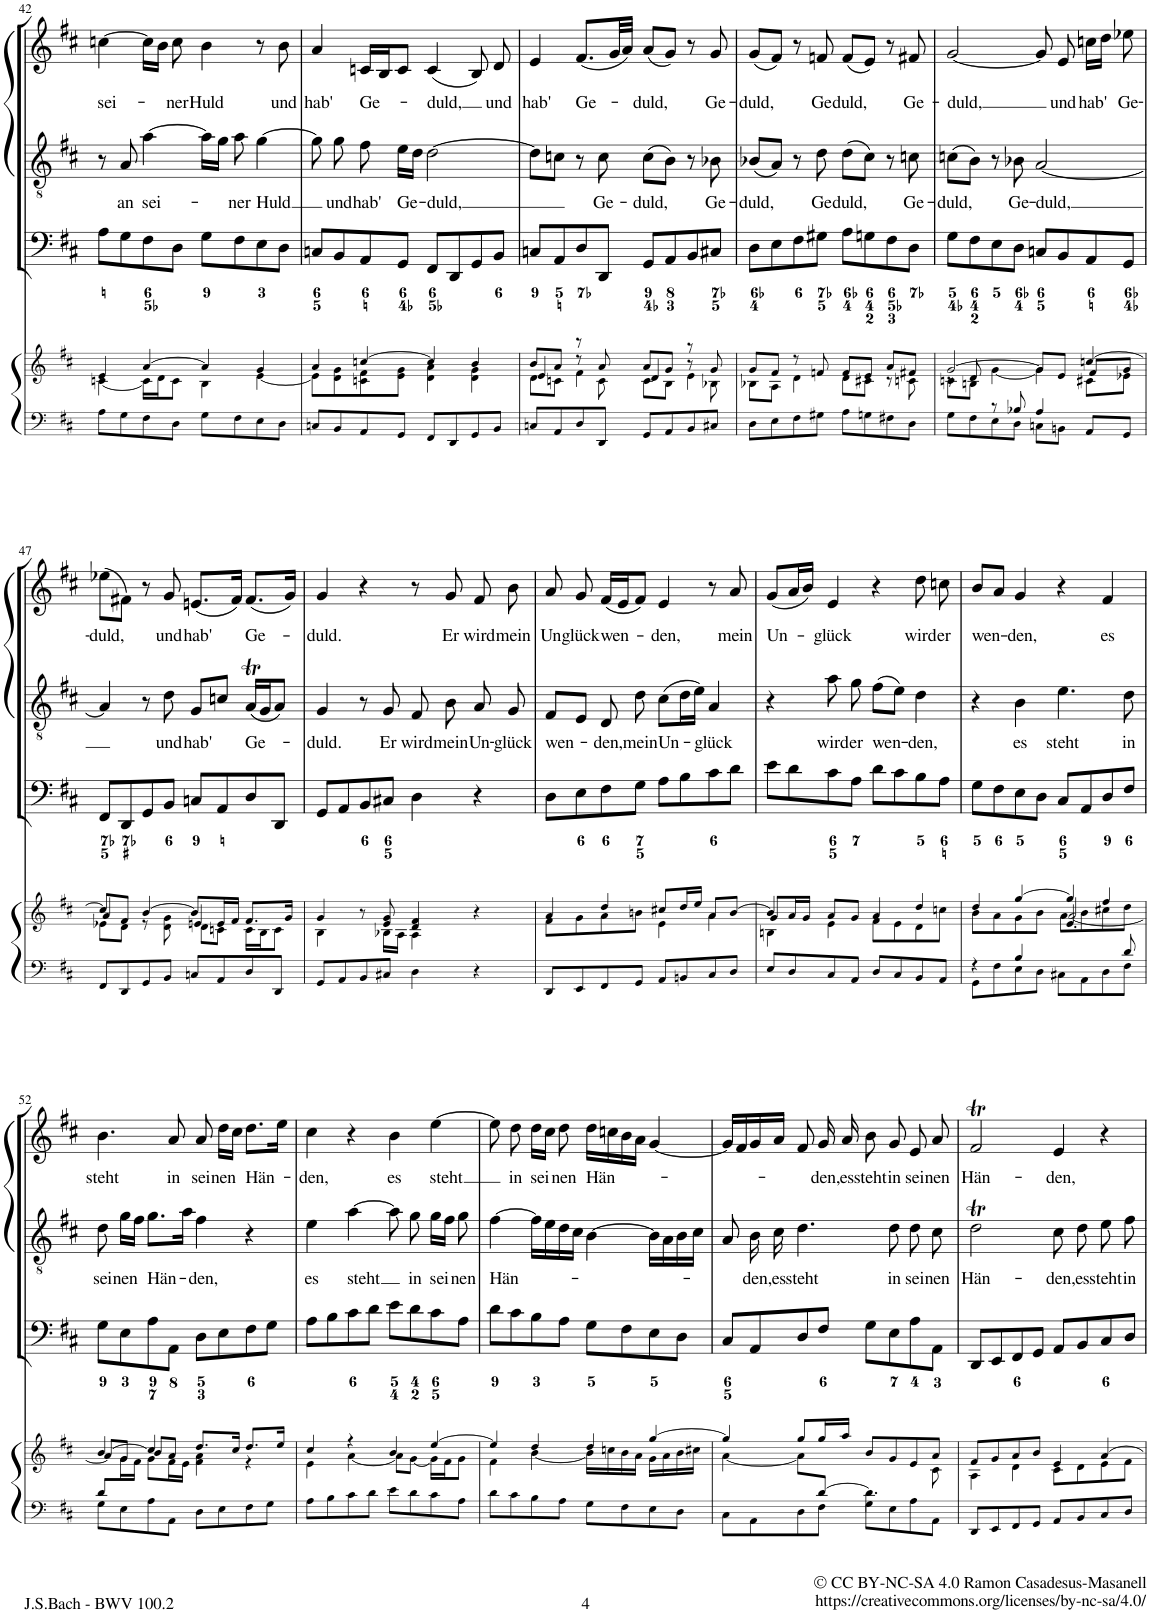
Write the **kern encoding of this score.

**kern	**kern	**kern	**kern	**text	**kern	**text
*part4	*part4	*part3	*part2	*part2	*part1	*part1
*staff5	*staff4	*staff3	*staff2	*staff2	*staff1	*staff1
*I"Piano reduction	*	*I"Organo e Continuo	*I"Tenore	*	*I"Alto	*
*I'Pno	*	*	*	*	*	*
!!LO:PB:g=z
*clefF4	*clefG2	*clefF4	*clefGv2	*	*clefG2	*
*k[f#c#]	*k[f#c#]	*k[f#c#]	*k[f#c#]	*	*k[f#c#]	*
*M4/4	*M4/4	*M4/4	*M4/4	*	*M4/4	*
*met(c)	*met(c)	*met(c)	*met(c)	*	*met(c)	*
=42	=42	=42	=42	=42	=42	=42
*	*^	*	*	*	*	*
!	!	!	!	!	!	!	!LO:LY:b
8A\L	4e/	[4cn\	8A\L	8r	.	[4ccn\	sei-
!	!	!	!	!	!LO:LY:b	!	!
8G\	.	.	8G\	8A/	an	.	.
!	!	!	!	!	!LO:LY:b	!	!
8F#\	[4a/	16c\LL]	8F#\	[4a\	sei-	16cc\LL]	.
.	.	16d\J	.	.	.	16b\JJ	.
!	!	!	!	!	!	!	!LO:LY:b
8D\J	.	8c\J	8D\J	.	.	8cc\	-ner
!	!	!	!	!	!	!	!LO:LY:b
8G\L	4a/]	4B\	8G\L	16a\LL]	.	4b\	Huld
.	.	.	.	16g\JJ	.	.	.
!	!	!	!	!	!LO:LY:b	!	!
8F#\	.	.	8F#\	8a\	-ner	.	.
!	!	!	!	!	!LO:LY:b	!	!
8E\	4g/	[4e\	8E\	[4g\	Huld	8r	.
!	!	!	!	!	!	!	!LO:LY:b
8D\J	.	.	8D\J	.	.	8b\	und
=43	=43	=43	=43	=43	=43	=43	=43
!	!	!	!	!	!	!	!LO:LY:b
8Cn/L	4a/	8e\L]	8Cn/L	8g\]	.	4a/	hab'
!	!	!	!	!	!LO:LY:b	!	!
8BB/	.	8d\ 8g\	8BB/	8g\	und	.	.
!	!	!	!	!	!LO:LY:b	!	!LO:LY:b
8AA/	[4ccn/	8cn\ 8f#\	8AA/	8f#\	hab'	16cn/LL	Ge-
.	.	.	.	.	.	16B/J	.
!	!	!	!	!	!LO:LY:b	!	!
8GG/J	.	8e\ 8g\J	8GG/J	16e\LL	Ge-	8c/J	.
.	.	.	.	16d\JJ	.	.	.
!	!	!	!	!	!LO:LY:b	!	!LO:LY:b
8FF#/L	4cc/]	4d\ 4a\	8FF#/L	[2d\	-duld,	(4c/	-duld,
8DD/	.	.	8DD/	.	.	.	.
8GG/	4b/	4d\ 4g\	8GG/	.	.	8B/)	.
!	!	!	!	!	!	!	!LO:LY:b
8BB/J	.	.	8BB/J	.	.	8d/	und
=44	=44	=44	=44	=44	=44	=44	=44
*	*	*^	*	*	*	*	*
!	!	!	!	!	!	!	!	!LO:LY:b
8Cn/L	8b/L	8d\L	4e/	8Cn/L	8d\L]	.	4e/	hab'
8AA/	8a/J	8cn\J	.	8AA/	8cn\J	.	.	.
!	!	!	!	!	!	!	!	!LO:LY:b
8D/	8r	8r	4f#\	8D/	8r	.	(8.f#/L	Ge-
!	!	!	!	!	!	!LO:LY:b	!	!
8DD/J	8a/	8c\	.	8DD/J	8c\	Ge-	.	.
.	.	.	.	.	.	.	32g/LL	.
.	.	.	.	.	.	.	32a/JJJ)	.
!	!	!	!	!	!	!LO:LY:b	!	!LO:LY:b
8GG/L	8a/L	8c\L	4d/	8GG/L	(8c\L	-duld,	(8a/L	-duld,
8AA/	8g/J	8B\J	.	8AA/	8B\J)	.	8g/J)	.
8BB/	8r	8r	4e\	8BB/	8r	.	8r	.
!	!	!	!	!	!	!LO:LY:b	!	!LO:LY:b
8C#X/J	8g/	8B-X\	.	8C#X/J	8B-X\	Ge-	8g/	Ge-
*	*	*v	*v	*	*	*	*	*
=45	=45	=45	=45	=45	=45	=45	=45
!	!	!	!	!	!LO:LY:b	!	!LO:LY:b
8D\L	8g/L	8B-X\L	8D\L	(8B-X/L	-duld,	(8g/L	-duld,
8E\	8f#/J	8A\J	8E\	8A/J)	.	8f#/J)	.
8F#\	8r	4d\	8F#\	8r	.	8r	.
!	!	!	!	!	!LO:LY:b	!	!LO:LY:b
8G#X\J	8fn/	.	8G#X\J	8d\	Ge-	8fn/	Ge-
!	!	!	!	!	!LO:LY:b	!	!LO:LY:b
8A\L	8f/L	8d\L	8A\L	(8d\L	-duld,	(8f/L	-duld,
8Gn\	8e/J	8c#X\J	8Gn\	8c#\J)	.	8e/J)	.
8F#X\	8a/L	8r	8F#\	8r	.	8r	.
!	!	!	!	!	!LO:LY:b	!	!LO:LY:b
8D\J	8f#X/J	8cn\	8D\J	8cn\	Ge-	8f#X/	Ge-
=46	=46	=46	=46	=46	=46	=46	=46
*^	*	*^	*	*	*	*	*
!	!	!	!	!	!	!	!LO:LY:b	!	!LO:LY:b
4ryy	8G\L	[2g/	8r	8cn\L	8G\L	(8cn\L	-duld,	[2g/	-duld,
.	8F#\	.	8d/	8Bn\J	8F#\	8B\J)	.	.	.
8r	8E\	.	[4g\	2ryy	8E\	8r	.	.	.
!	!	!	!	!	!	!	!LO:LY:b	!	!
8B-X/	8D\J	.	.	.	8D\J	8B-X\	Ge-	.	.
!	!	!	!	!	!	!	!LO:LY:b	!	!
4A/	8Cn\L	8g/L]	4g\]	.	8Cn/L	[2A/	-duld,	8g/]	.
!	!	!	!	!	!	!	!	!	!LO:LY:b
.	8BBn\J	8e/J	.	.	8BB/	.	.	8e/	und
!	!	!	!	!	!	!	!	!	!LO:LY:b
4ryy	8AA/L	[4ccn/	8f#/L	8c#X\L	8AA/	.	.	16ccn\LL	hab'
.	.	.	.	.	.	.	.	16dd\JJ	.
!	!	!	!	!	!	!	!	!	!LO:LY:b
.	8GG/J	.	8g/J	8e-X\J	8GG/J	.	.	8ee-X\	Ge-
!!LO:LB:g=z
=47	=47	=47	=47	=47	=47	=47	=47	=47	=47
!	!	!	!	!	!	!	!	!	!LO:LY:b
*v	*v	*	*	*	*	*	*	*	*
8FF#/L	8cc/L]	8e-X\L	4a/	8FF#/L	4A/]	.	(8ee-X\L	-duld,
8DD/	8f#/J	8d\J	.	8DD/	.	.	8f#X\J)	.
8GG/	[4b/	8r	4ryy	8GG/	8r	.	8r	.
!	!	!	!	!	!	!LO:LY:b	!	!LO:LY:b
8BB/J	.	8d\ 8g\	.	8BB/J	8d\	und	8g/	und
!	!	!	!	!	!	!LO:LY:b	!	!LO:LY:b
8Cn/L	8b/L]	8d\L	4en/	8Cn/L	8G/L	hab'	(8.en/L	hab'
8AA/	16e/L	8cn\J	.	8AA/	8cn/J	.	.	.
.	16f#/JJ	.	.	.	.	.	16f#/Jk)	.
!	!	!	!	!	!	!LO:LY:b	!	!LO:LY:b
8D/	8.f#/L	16c\LL	4ryy	8D/	(16AT/LL	Ge-	(8.f#/L	Ge-
.	.	16B\J	.	.	16G/J	.	.	.
8DD/J	.	8c\J	.	8DD/J	8A/J)	.	.	.
.	16g/Jk	.	.	.	.	.	16g/Jk)	.
*	*	*v	*v	*	*	*	*	*
=48	=48	=48	=48	=48	=48	=48	=48
!	!	!	!	!	!LO:LY:b	!	!LO:LY:b
8GG/L	4g/	4B\	8GG/L	4G/	-duld.	4g/	-duld.
8AA/	.	.	8AA/	.	.	.	.
8BB/	8r	8ryy	8BB/	8r	.	4r	.
!	!	!	!	!	!LO:LY:b	!	!
8C#X/J	8e/ 8g/	16B-X\LL	8C#X/J	8G/	Er	.	.
.	.	16A\JJ	.	.	.	.	.
!	!	!	!	!	!LO:LY:b	!	!
4D\	4d/ 4f#/	4A\	4D\	8F#/	wird	8r	.
!	!	!	!	!	!LO:LY:b	!	!LO:LY:b
.	.	.	.	8B\	mein	8g/	Er
!	!	!	!	!	!LO:LY:b	!	!LO:LY:b
4r	4r	4ryy	4r	8A/	Un-	8f#/	wird
!	!	!	!	!	!LO:LY:b	!	!LO:LY:b
.	.	.	.	8G/	-glück	8b\	mein
=49	=49	=49	=49	=49	=49	=49	=49
!	!	!	!	!	!LO:LY:b	!	!LO:LY:b
8DD/L	4a/	8f#\L	8D\L	8F#/L	wen-	8a/	Un-
!	!	!	!	!	!	!	!LO:LY:b
8EE/	.	8g\	8E\	8E/J	.	8g/	-glück
!	!	!	!	!	!LO:LY:b	!	!LO:LY:b
8FF#/	4dd/	8a\	8F#\	8D/	-den,	(16f#/LL	wen-
.	.	.	.	.	.	16e/J	.
!	!	!	!	!	!LO:LY:b	!	!
8GG/J	.	8bn\J	8G\J	8d\	mein	8f#/J)	.
!	!	!	!	!	!LO:LY:b	!	!LO:LY:b
8AA/L	8cc#X/L	4e\	8A\L	(8c#\L	Un-	4e/	-den,
8BBn/	16dd/L	.	8B\	16d\L	.	.	.
.	16ee/JJ	.	.	16e\JJ)	.	.	.
!	!	!	!	!	!LO:LY:b	!	!
8C#/	8a/L	4a\	8c#\	4A/	-glück	8r	.
!	!	!	!	!	!	!	!LO:LY:b
8D/J	[8b/J	.	8d\J	.	.	8a/	mein
=50	=50	=50	=50	=50	=50	=50	=50
*	*	*^	*	*	*	*	*
!	!	!	!	!	!	!	!	!LO:LY:b
8E/L	4b/]	4Bn\	8g/L	8e\L	4r	.	(8g/L	Un-
8D/	.	.	16a/L	8d\	.	.	16a/L	.
.	.	.	16g/JJ	.	.	.	16b/JJ)	.
!	!	!	!	!	!	!LO:LY:b	!	!LO:LY:b
8C#/	8a/L	4e\	4ryy	8c#\	8a\	wird	4e/	-glück
!	!	!	!	!	!	!LO:LY:b	!	!
8AA/J	8g/J	.	.	8A\J	8g\	er	.	.
!	!	!	!	!	!	!LO:LY:b	!	!
8D/L	4a/	8f#\L	2ryy	8d\L	(8f#\L	wen-	4r	.
8C#/	.	8e\	.	8c#\	8e\J)	.	.	.
!	!	!	!	!	!	!LO:LY:b	!	!LO:LY:b
8BB/	4dd/	8d\	.	8B\	4d\	-den,	8dd\	wird
!	!	!	!	!	!	!	!	!LO:LY:b
8AA/J	.	8ccn\J	.	8A\J	.	.	8ccn\	er
=51	=51	=51	=51	=51	=51	=51	=51	=51
*^	*	*	*^	*	*	*	*	*
!	!	!	!	!	!	!	!	!	!	!LO:LY:b
4r	8GG\L	4dd/	8b\L	2ryy	2ryy	8G\L	4r	.	8b/L	wen-
.	8F#\	.	8a\	.	.	8F#\	.	.	8a/J	.
!	!	!	!	!	!	!	!	!LO:LY:b	!	!LO:LY:b
4B/	8E\	[4gg/	8g\	.	.	8E\	4B\	es	4g/	-den,
.	8D\J	.	8b\J	.	.	8D\J	.	.	.	.
!	!	!	!	!	!	!	!	!LO:LY:b	!	!
4.ryy	8C#X\L	4gg/]	8a\L	[<2a/	4.e/	8C#/L	4.e\	steht	4r	.
.	8AA\	.	8b\	.	.	8AA/	.	.	.	.
!	!	!	!	!	!	!	!	!	!	!LO:LY:b
.	8D\	4ff#/	8cc#X\	.	.	8D/	.	.	4f#/	es
!	!	!	!	!	!	!	!	!LO:LY:b	!	!
8d/	8F#\J	.	8dd\J	.	8ryy	8F#/J	8d\	in	.	.
!!LO:LB:g=z
=52	=52	=52	=52	=52	=52	=52	=52	=52	=52	=52
!	!	!	!	!	!	!	!	!LO:LY:b	!	!LO:LY:b
*	*	*	*	*v	*v	*	*	*	*	*
8d/L	8G\L	[4b/	8ryy	8a/L]	8G\L	8d\	sei-	4.b\	steht
!	!	!	!	!	!	!	!LO:LY:b	!	!
2..ryy	8E\	.	16g\L	8g/J	8E\	16g\LL	-nen	.	.
.	.	.	16f#\JJ	.	.	16f#\JJ	.	.	.
!	!	!	!	!	!	!	!LO:LY:b	!	!
.	8A\	4cc#/	8g\L	8b/L]	8A\	8.g\L	Hän-	.	.
!	!	!	!	!	!	!	!	!	!LO:LY:b
.	8AA\J	.	16f#\L	8a/J	8AA\J	.	.	8a/	in
.	.	.	16e\JJ	.	.	16a\Jk	.	.	.
!	!	!	!	!	!	!	!LO:LY:b	!	!LO:LY:b
.	8D\L	8.dd/L	4f#\ 4a\	2ryy	8D\L	4f#\	-den,	8a/	sei-
!	!	!	!	!	!	!	!	!	!LO:LY:b
.	8E\	.	.	.	8E\	.	.	16dd\LL	-nen
.	.	16cc#/Jk	.	.	.	.	.	16cc#\JJ	.
!	!	!	!	!	!	!	!	!	!LO:LY:b
.	8F#\	8.dd/L	4r	.	8F#\	4r	.	8.dd\L	Hän-
.	8G\J	.	.	.	8G\J	.	.	.	.
.	.	16ee/Jk	.	.	.	.	.	16ee\Jk	.
*v	*v	*	*	*	*	*	*	*	*
*	*	*v	*v	*	*	*	*	*
=53	=53	=53	=53	=53	=53	=53	=53
!	!	!	!	!	!LO:LY:b	!	!LO:LY:b
8A\L	4cc#/	4e\	8A\L	4e\	es	4cc#\	-den,
8B\	.	.	8B\	.	.	.	.
!	!	!	!	!	!LO:LY:b	!	!
8c#\	4r	[4a\	8c#\	[4a\	steht	4r	.
8d\J	.	.	8d\J	.	.	.	.
!	!	!	!	!	!	!	!LO:LY:b
8e\L	4b/	8a\L]	8e\L	8a\]	.	4b\	es
!	!	!	!	!	!LO:LY:b	!	!
8d\	.	[8g\J	8d\	8g\	in	.	.
!	!	!	!	!	!LO:LY:b	!	!LO:LY:b
8c#\	[4ee/	16g\LL]	8c#\	16g\LL	sei-	[4ee\	steht
.	.	16f#\J	.	16f#\JJ	.	.	.
!	!	!	!	!	!LO:LY:b	!	!
8A\J	.	8g\J	8A\J	8g\	-nen	.	.
=54	=54	=54	=54	=54	=54	=54	=54
!	!	!	!	!	!LO:LY:b	!	!
8d\L	4ee/]	4f#\	8d\L	[4f#\	Hän-	8ee\]	.
!	!	!	!	!	!	!	!LO:LY:b
8c#\	.	.	8c#\	.	.	8dd\	in
!	!	!	!	!	!	!	!LO:LY:b
8B\	4dd/	[4b\	8B\	16f#\LL]	.	16dd\LL	sei-
.	.	.	.	16e\	.	16cc#\JJ	.
!	!	!	!	!	!	!	!LO:LY:b
8A\J	.	.	8A\J	16d\	.	8dd\	-nen
.	.	.	.	16c#\JJ	.	.	.
!	!	!	!	!	!	!	!LO:LY:b
8G\L	4dd/	16b\LL]	8G\L	[4B\	.	16dd\LL	Hän-
.	.	16ccn\	.	.	.	16ccn\	.
8F#\	.	16b\	8F#\	.	.	16b\	.
.	.	16a\JJ	.	.	.	16a\JJ	.
8E\	[4gg/	16g\LL	8E\	16B\LL]	.	[4g/	.
.	.	16a\	.	16A\	.	.	.
8D\J	.	16b\	8D\J	16B\	.	.	.
.	.	16cc#X\JJ	.	16c#\JJ	.	.	.
=55	=55	=55	=55	=55	=55	=55	=55
*^	*	*	*	*	*	*	*
4.ryy	8C#\L	4gg/]	[4a\	8C#/L	8A/	.	16g/LL]	.
.	.	.	.	.	.	.	16f#/	.
!	!	!	!	!	!	!LO:LY:b	!	!
.	8AA\	.	.	8AA/	16B\	-den,	16g/	.
!	!	!	!	!	!	!LO:LY:b	!	!
.	.	.	.	.	16c#\	es	16a/JJ	.
!	!	!	!	!	!	!LO:LY:b	!	!
.	8D\	8gg/L	8a\L]	8D/	4.d\	steht	8f#/	.
!	!	!	!	!	!	!	!	!LO:LY:b
[8d/J	8F#\J	16gg/L	2ryy	8F#/J	.	.	16g/	-den,
!	!	!	!	!	!	!	!	!LO:LY:b
.	.	16aa/JJ	.	.	.	.	16a/	es
!	!	!	!	!	!	!	!	!LO:LY:b
4.d\]	8G\L	8b/L	.	8G\L	.	.	8b\	steht
!	!	!	!	!	!	!LO:LY:b	!	!LO:LY:b
.	8E\	8g/	.	8E\	8d\	in	8g/	in
!	!	!	!	!	!	!LO:LY:b	!	!LO:LY:b
.	8A\	8e/	.	8A\	8d\	sei-	8e/	sei-
!	!	!	!	!	!	!LO:LY:b	!	!LO:LY:b
8ryy	8AA\J	8a/J	8c#\	8AA\J	8c#\	-nen	8a/	-nen
=56	=56	=56	=56	=56	=56	=56	=56	=56
!	!	!	!	!	!	!LO:LY:b	!	!LO:LY:b
*v	*v	*	*	*	*	*	*	*
8DD/L	8f#/L	4A\	8DD/L	2dT\	Hän-	2f#t/	Hän-
8EE/	8g/	.	8EE/	.	.	.	.
8FF#/	8a/	4d\	8FF#/	.	.	.	.
8GG/J	8b/J	.	8GG/J	.	.	.	.
!	!	!	!	!	!LO:LY:b	!	!LO:LY:b
8AA/L	4e/	8c#\L	8AA/L	8c#\	-den,	4e/	-den,
!	!	!	!	!	!LO:LY:b	!	!
8BB/	.	8d\	8BB/	8d\	es	.	.
!	!	!	!	!	!LO:LY:b	!	!
8C#/	[4a/	8e\	8C#/	8e\	steht	4r	.
!	!	!	!	!	!LO:LY:b	!	!
8D/J	.	8f#\J	8D/J	8f#\	in	.	.
*	*v	*v	*	*	*	*	*
=	=	=	=	=	=	=
*-	*-	*-	*-	*-	*-	*-
